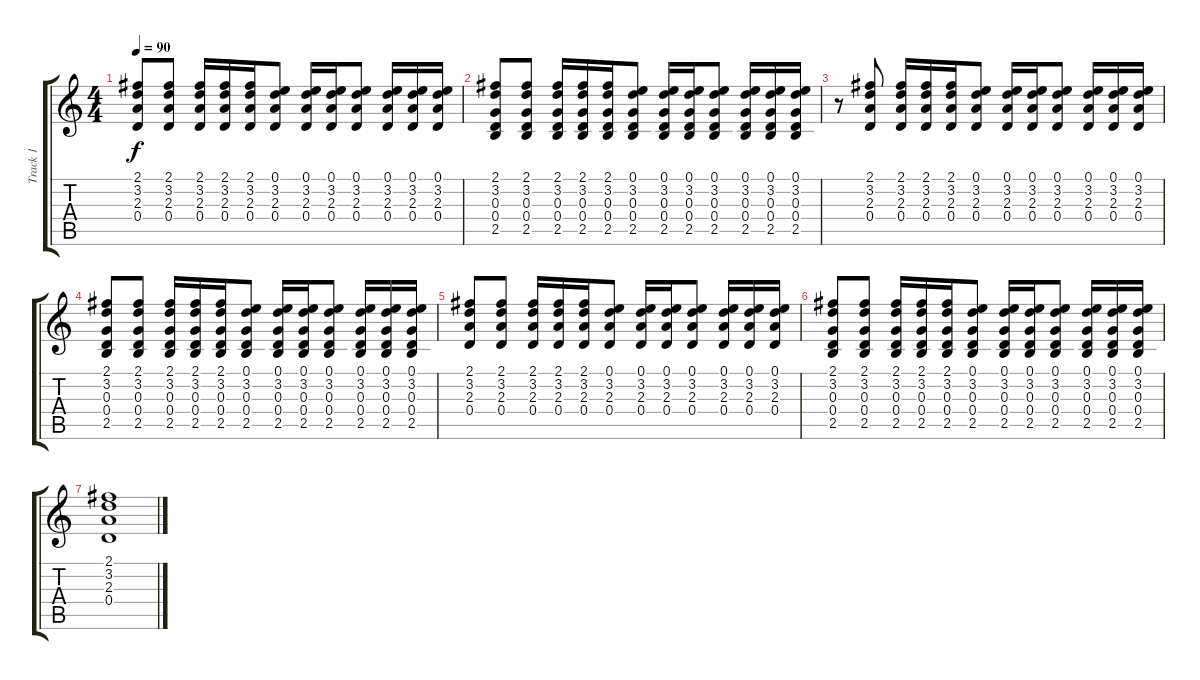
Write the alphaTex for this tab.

\track ("Track 1" "Track 1") {instrument electricguitarclean}
\staff {score tabs}
\tuning (E4 B3 G3 D3 A2 E2) {hide}
\ts (4 4)
\tempo 90
\clef g2
\ks c
(2.1 3.2 2.3 0.4).8{dy f} (2.1 3.2 2.3 0.4).8 (2.1 3.2 2.3 0.4).16 (2.1 3.2 2.3 0.4).16 (2.1 3.2 2.3 0.4).16 (0.1 3.2 2.3 0.4).8 (0.1 3.2 2.3 0.4).16 (0.1 3.2 2.3 0.4).16 (0.1 3.2 2.3 0.4).8 (0.1 3.2 2.3 0.4).16 (0.1 3.2 2.3 0.4).16 (0.1 3.2 2.3 0.4).16 |
(2.1 3.2 0.3 0.4 2.5).8 (2.1 3.2 0.3 0.4 2.5).8 (2.1 3.2 0.3 0.4 2.5).16 (2.1 3.2 0.3 0.4 2.5).16 (2.1 3.2 0.3 0.4 2.5).16 (0.1 3.2 0.3 0.4 2.5).8 (0.1 3.2 0.3 0.4 2.5).16 (0.1 3.2 0.3 0.4 2.5).16 (0.1 3.2 0.3 0.4 2.5).8 (0.1 3.2 0.3 0.4 2.5).16 (0.1 3.2 0.3 0.4 2.5).16 (0.1 3.2 0.3 0.4 2.5).16 |
r.8{instrument electricguitarclean} (2.1 3.2 2.3 0.4).8 (2.1 3.2 2.3 0.4).16 (2.1 3.2 2.3 0.4).16 (2.1 3.2 2.3 0.4).16 (0.1 3.2 2.3 0.4).8 (0.1 3.2 2.3 0.4).16 (0.1 3.2 2.3 0.4).16 (0.1 3.2 2.3 0.4).8 (0.1 3.2 2.3 0.4).16 (0.1 3.2 2.3 0.4).16 (0.1 3.2 2.3 0.4).16 |
(2.1 3.2 0.3 0.4 2.5).8 (2.1 3.2 0.3 0.4 2.5).8 (2.1 3.2 0.3 0.4 2.5).16 (2.1 3.2 0.3 0.4 2.5).16 (2.1 3.2 0.3 0.4 2.5).16 (0.1 3.2 0.3 0.4 2.5).8 (0.1 3.2 0.3 0.4 2.5).16 (0.1 3.2 0.3 0.4 2.5).16 (0.1 3.2 0.3 0.4 2.5).8 (0.1 3.2 0.3 0.4 2.5).16 (0.1 3.2 0.3 0.4 2.5).16 (0.1 3.2 0.3 0.4 2.5).16 |
(2.1 3.2 2.3 0.4).8 (2.1 3.2 2.3 0.4).8 (2.1 3.2 2.3 0.4).16 (2.1 3.2 2.3 0.4).16 (2.1 3.2 2.3 0.4).16 (0.1 3.2 2.3 0.4).8 (0.1 3.2 2.3 0.4).16 (0.1 3.2 2.3 0.4).16 (0.1 3.2 2.3 0.4).8 (0.1 3.2 2.3 0.4).16 (0.1 3.2 2.3 0.4).16 (0.1 3.2 2.3 0.4).16 |
(2.1 3.2 0.3 0.4 2.5).8 (2.1 3.2 0.3 0.4 2.5).8 (2.1 3.2 0.3 0.4 2.5).16 (2.1 3.2 0.3 0.4 2.5).16 (2.1 3.2 0.3 0.4 2.5).16 (0.1 3.2 0.3 0.4 2.5).8 (0.1 3.2 0.3 0.4 2.5).16 (0.1 3.2 0.3 0.4 2.5).16 (0.1 3.2 0.3 0.4 2.5).8 (0.1 3.2 0.3 0.4 2.5).16 (0.1 3.2 0.3 0.4 2.5).16 (0.1 3.2 0.3 0.4 2.5).16 |
(2.1 3.2 2.3 0.4).1
